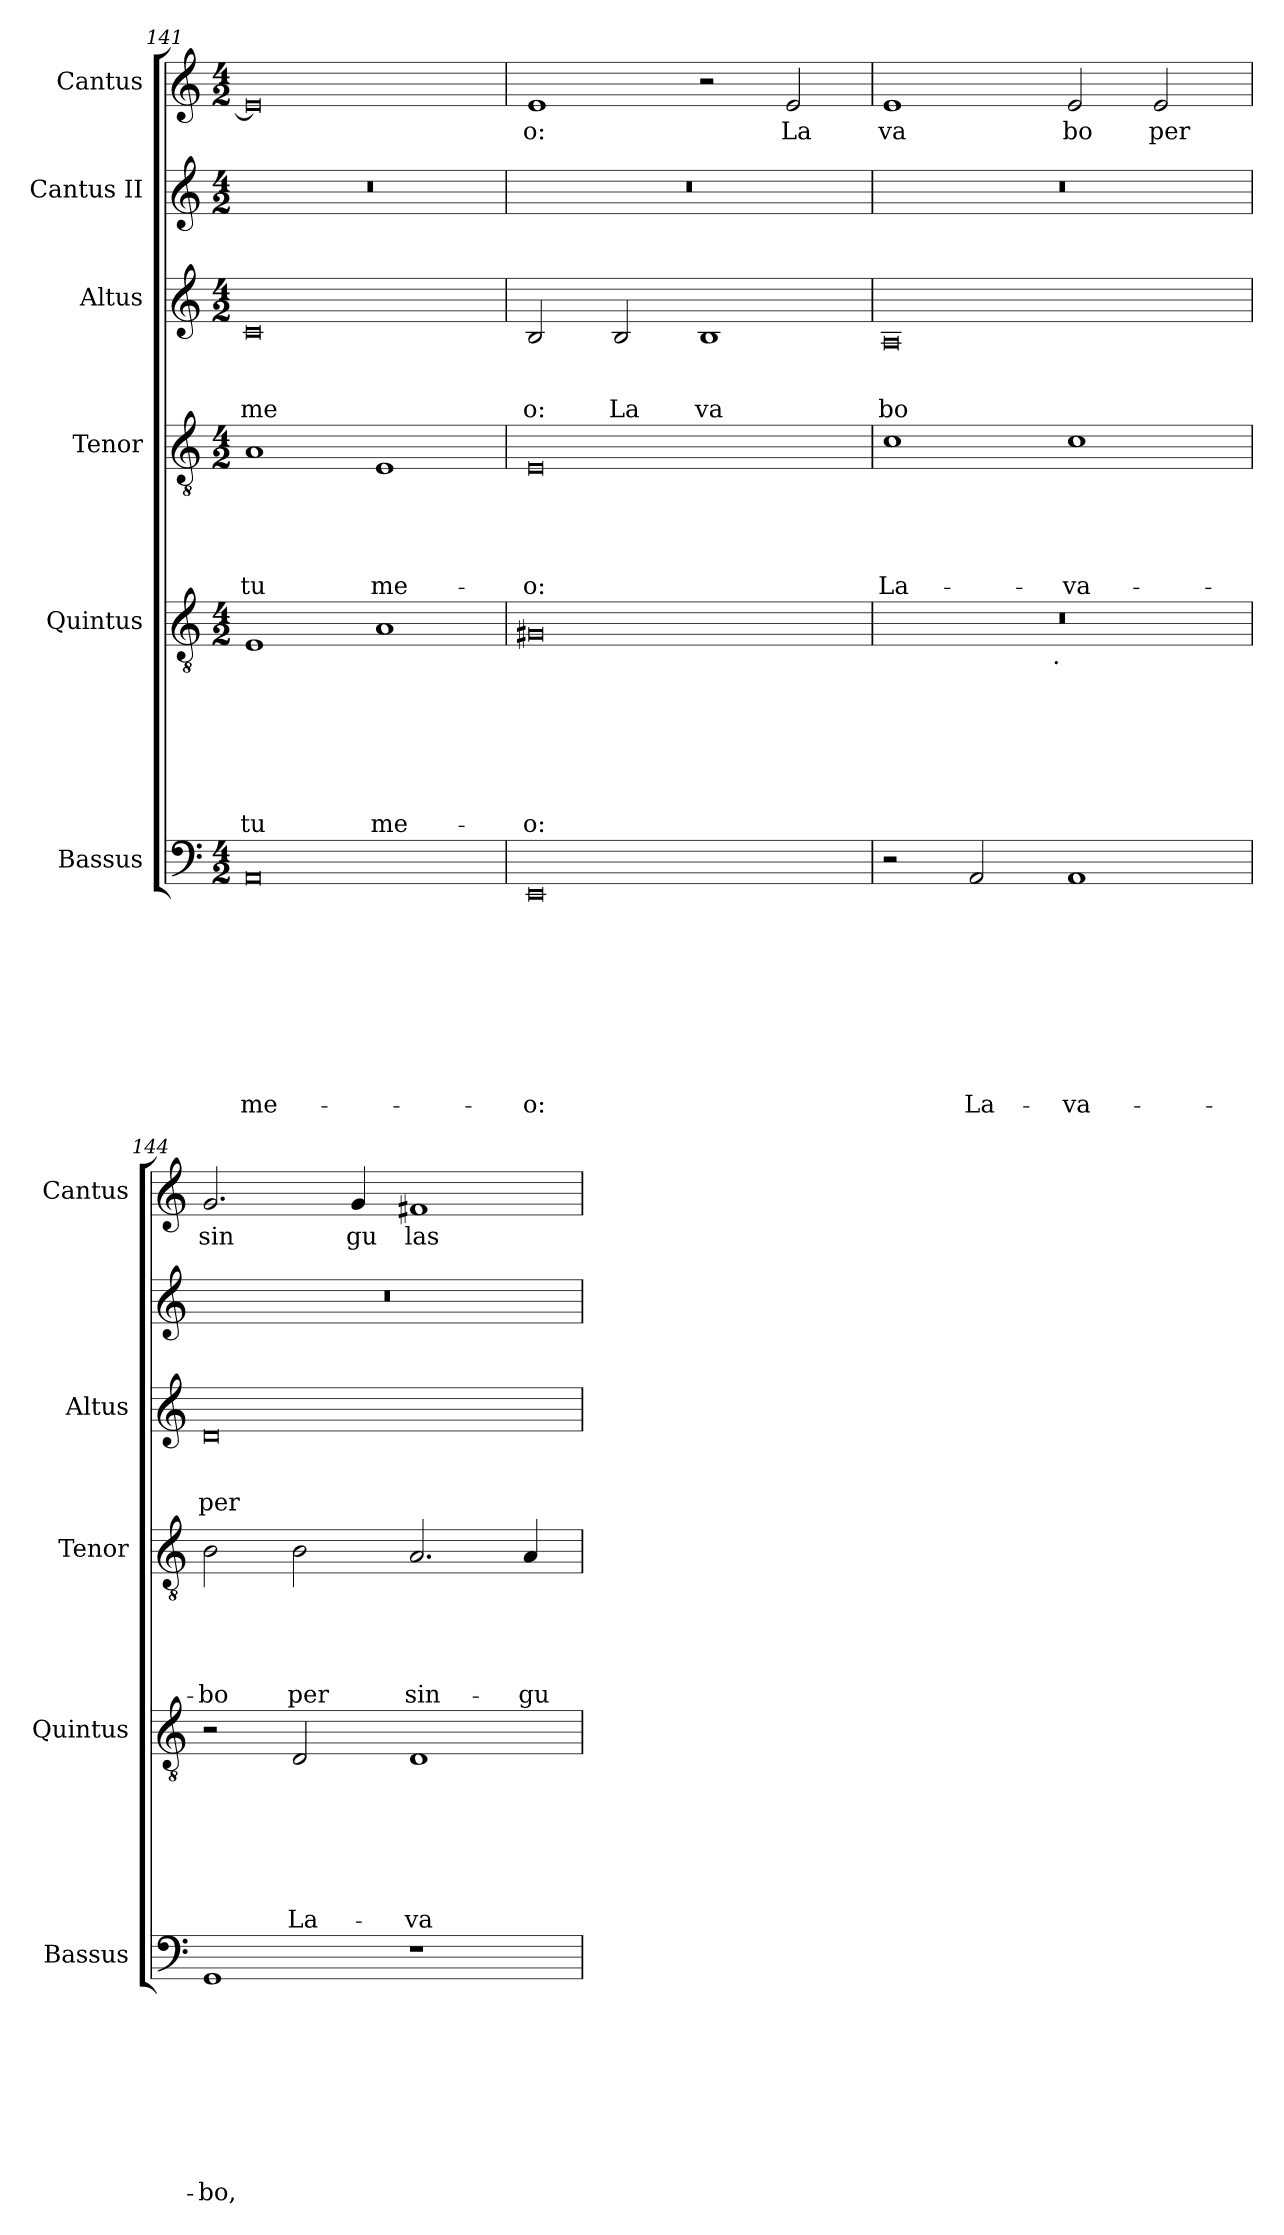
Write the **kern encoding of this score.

**kern	**text	**text	**text	**text	**text	**text	**text	**text	**text	**kern	**text	**text	**text	**text	**text	**text	**text	**kern	**text	**text	**text	**text	**text	**kern	**text	**text	**text	**kern	**kern	**text
*part6	*part6	*part6	*part6	*part6	*part6	*part6	*part6	*part6	*part6	*part5	*part5	*part5	*part5	*part5	*part5	*part5	*part5	*part4	*part4	*part4	*part4	*part4	*part4	*part3	*part3	*part3	*part3	*part2	*part1	*part1
*staff6	*staff6	*staff6	*staff6	*staff6	*staff6	*staff6	*staff6	*staff6	*staff6	*staff5	*staff5	*staff5	*staff5	*staff5	*staff5	*staff5	*staff5	*staff4	*staff4	*staff4	*staff4	*staff4	*staff4	*staff3	*staff3	*staff3	*staff3	*staff2	*staff1	*staff1
*I"Bassus	*	*	*	*	*	*	*	*	*	*I"Quintus	*	*	*	*	*	*	*	*I"Tenor	*	*	*	*	*	*I"Altus	*	*	*	*I"Cantus II	*I"Cantus	*
*I'Bassus	*	*	*	*	*	*	*	*	*	*I'Quintus	*	*	*	*	*	*	*	*I'Tenor	*	*	*	*	*	*I'Altus	*	*	*	*	*I'Cantus	*
*clefF4	*	*	*	*	*	*	*	*	*	*clefGv2	*	*	*	*	*	*	*	*clefGv2	*	*	*	*	*	*clefG2	*	*	*	*clefG2	*clefG2	*
*k[]	*	*	*	*	*	*	*	*	*	*k[]	*	*	*	*	*	*	*	*k[]	*	*	*	*	*	*k[]	*	*	*	*k[]	*k[]	*
*C:	*	*	*	*	*	*	*	*	*	*C:	*	*	*	*	*	*	*	*C:	*	*	*	*	*	*C:	*	*	*	*C:	*C:	*
*M4/2	*	*	*	*	*	*	*	*	*	*M4/2	*	*	*	*	*	*	*	*M4/2	*	*	*	*	*	*M4/2	*	*	*	*M4/2	*M4/2	*
=141	=141	=141	=141	=141	=141	=141	=141	=141	=141	=141	=141	=141	=141	=141	=141	=141	=141	=141	=141	=141	=141	=141	=141	=141	=141	=141	=141	=141	=141	=141
!	!	!	!	!	!	!	!	!	!LO:LY:b	!	!	!	!	!	!	!	!LO:LY:b	!	!	!	!	!	!LO:LY:b	!	!	!	!LO:LY:b	!	!	!
0AA	.	.	.	.	.	.	.	.	me-	1E	.	.	.	.	.	.	-tu	1A	.	.	.	.	-tu	0c	.	.	me	0r	0e]	.
!	!	!	!	!	!	!	!	!	!	!	!	!	!	!	!	!	!LO:LY:b	!	!	!	!	!	!LO:LY:b	!	!	!	!	!	!	!
.	.	.	.	.	.	.	.	.	.	1A	.	.	.	.	.	.	me-	1E	.	.	.	.	me-	.	.	.	.	.	.	.
=142	=142	=142	=142	=142	=142	=142	=142	=142	=142	=142	=142	=142	=142	=142	=142	=142	=142	=142	=142	=142	=142	=142	=142	=142	=142	=142	=142	=142	=142	=142
!	!	!	!	!	!	!	!	!	!LO:LY:b	!	!	!	!	!	!	!	!LO:LY:b	!	!	!	!	!	!LO:LY:b	!	!	!	!LO:LY:b	!	!	!LO:LY:b
0EE	.	.	.	.	.	.	.	.	-o:	0G#X	.	.	.	.	.	.	-o:	0E	.	.	.	.	-o:	2B/	.	.	o:	0r	1e	o:
!	!	!	!	!	!	!	!	!	!	!	!	!	!	!	!	!	!	!	!	!	!	!	!	!	!	!	!LO:LY:b	!	!	!
.	.	.	.	.	.	.	.	.	.	.	.	.	.	.	.	.	.	.	.	.	.	.	.	2B/	.	.	La	.	.	.
!	!	!	!	!	!	!	!	!	!	!	!	!	!	!	!	!	!	!	!	!	!	!	!	!	!	!	!LO:LY:b	!	!	!
.	.	.	.	.	.	.	.	.	.	.	.	.	.	.	.	.	.	.	.	.	.	.	.	1B	.	.	va	.	2r	.
!	!	!	!	!	!	!	!	!	!	!	!	!	!	!	!	!	!	!	!	!	!	!	!	!	!	!	!	!	!	!LO:LY:b
.	.	.	.	.	.	.	.	.	.	.	.	.	.	.	.	.	.	.	.	.	.	.	.	.	.	.	.	.	2e/	La
=143	=143	=143	=143	=143	=143	=143	=143	=143	=143	=143	=143	=143	=143	=143	=143	=143	=143	=143	=143	=143	=143	=143	=143	=143	=143	=143	=143	=143	=143	=143
!	!	!	!	!	!	!	!	!	!	!	!	!	!	!	!	!	!	!	!	!	!	!	!LO:LY:b	!	!	!	!LO:LY:b	!	!	!LO:LY:b
*	*	*	*	*	*	*	*	*	*	*^	*	*	*	*	*	*	*	*	*	*	*	*	*	*	*	*	*	*	*	*
2r	.	.	.	.	.	.	.	.	.	0r	2ryy	.	.	.	.	.	.	.	1c	.	.	.	.	La-	0A	.	.	bo	0r	1e	va
!	!	!	!	!	!	!	!	!	!LO:LY:b	!	!	!	!	!	!	!	!	!	!	!	!	!	!	!	!	!	!	!	!	!	!
2AA/	.	.	.	.	.	.	.	.	La-	.	4...ryy	.	.	.	.	.	.	.	.	.	.	.	.	.	.	.	.	.	.	.	.
!	!	!	!	!	!	!	!	!	!	!	!LO:TX:b:t=.	!	!	!	!	!	!	!	!	!	!	!	!	!	!	!	!	!	!	!	!
.	.	.	.	.	.	.	.	.	.	.	1ryy	.	.	.	.	.	.	.	.	.	.	.	.	.	.	.	.	.	.	.	.
!	!	!	!	!	!	!	!	!	!LO:LY:b	!	!	!	!	!	!	!	!	!	!	!	!	!	!	!LO:LY:b	!	!	!	!	!	!	!LO:LY:b
1AA	.	.	.	.	.	.	.	.	-va-	.	.	.	.	.	.	.	.	.	1c	.	.	.	.	-va-	.	.	.	.	.	2e/	bo
!	!	!	!	!	!	!	!	!	!	!	!	!	!	!	!	!	!	!	!	!	!	!	!	!	!	!	!	!	!	!	!LO:LY:b
.	.	.	.	.	.	.	.	.	.	.	.	.	.	.	.	.	.	.	.	.	.	.	.	.	.	.	.	.	.	2e/	per
.	.	.	.	.	.	.	.	.	.	.	32ryy	.	.	.	.	.	.	.	.	.	.	.	.	.	.	.	.	.	.	.	.
=144	=144	=144	=144	=144	=144	=144	=144	=144	=144	=144	=144	=144	=144	=144	=144	=144	=144	=144	=144	=144	=144	=144	=144	=144	=144	=144	=144	=144	=144	=144	=144
!	!	!	!	!	!	!	!	!	!LO:LY:b	!	!	!	!	!	!	!	!	!	!	!	!	!	!	!LO:LY:b	!	!	!	!LO:LY:b	!	!	!LO:LY:b
*	*	*	*	*	*	*	*	*	*	*v	*v	*	*	*	*	*	*	*	*	*	*	*	*	*	*	*	*	*	*	*	*
1GG	.	.	.	.	.	.	.	.	-bo,	2r	.	.	.	.	.	.	.	2B\	.	.	.	.	-bo	0d	.	.	per	0r	2.g/	sin
!	!	!	!	!	!	!	!	!	!	!	!	!	!	!	!	!	!LO:LY:b	!	!	!	!	!	!LO:LY:b	!	!	!	!	!	!	!
.	.	.	.	.	.	.	.	.	.	2D/	.	.	.	.	.	.	La-	2B\	.	.	.	.	per	.	.	.	.	.	.	.
!	!	!	!	!	!	!	!	!	!	!	!	!	!	!	!	!	!	!	!	!	!	!	!	!	!	!	!	!	!	!LO:LY:b
.	.	.	.	.	.	.	.	.	.	.	.	.	.	.	.	.	.	.	.	.	.	.	.	.	.	.	.	.	4g/	gu
!	!	!	!	!	!	!	!	!	!	!	!	!	!	!	!	!	!LO:LY:b	!	!	!	!	!	!LO:LY:b	!	!	!	!	!	!	!LO:LY:b
1r	.	.	.	.	.	.	.	.	.	1D	.	.	.	.	.	.	-va-	2.A/	.	.	.	.	sin-	.	.	.	.	.	1f#X	las
!	!	!	!	!	!	!	!	!	!	!	!	!	!	!	!	!	!	!	!	!	!	!	!LO:LY:b	!	!	!	!	!	!	!
.	.	.	.	.	.	.	.	.	.	.	.	.	.	.	.	.	.	4A/	.	.	.	.	-gu-	.	.	.	.	.	.	.
=	=	=	=	=	=	=	=	=	=	=	=	=	=	=	=	=	=	=	=	=	=	=	=	=	=	=	=	=	=	=
*-	*-	*-	*-	*-	*-	*-	*-	*-	*-	*-	*-	*-	*-	*-	*-	*-	*-	*-	*-	*-	*-	*-	*-	*-	*-	*-	*-	*-	*-	*-
